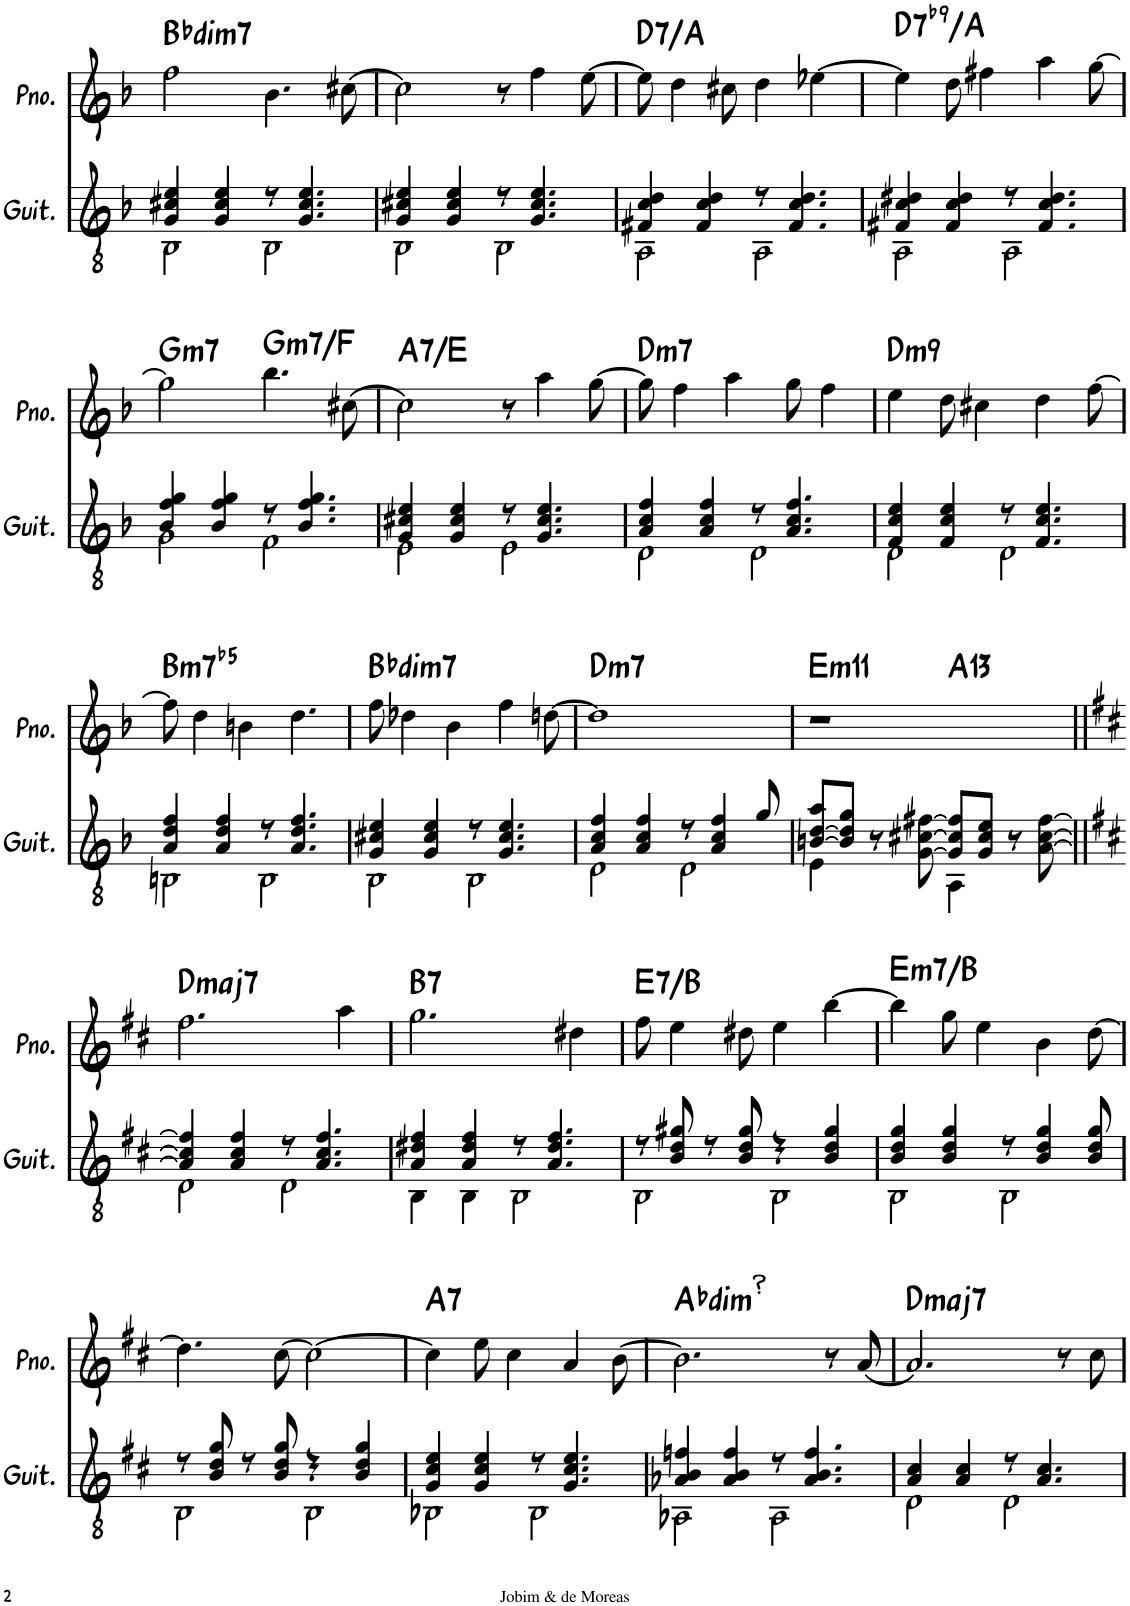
**kern	**kern	**harte
*part2	*part1	*part1
*staff2	*staff1	*
*I"Classical Guitar	*I"Piano	*
*I'Guit.	*I'Pno.	*
!!LO:PB:g=z
*clefGv2	*clefG2	*
*k[b-]	*k[b-]	*
*M4/4	*M4/4	*
=21	=21	=21
*^	*	*
!	!	!	!LO:H:kt=dim7
4G/ 4c#X/ 4e/	2BB-\	2ff\	Bb:dim7
4G/ 4c#/ 4e/	.	.	.
8r	2BB-\	4.b-\	.
4.G/ 4.c#/ 4.e/	.	.	.
.	.	[8cc#X\	.
=22	=22	=22	=22
4G/ 4c#X/ 4e/	2BB-\	2cc#\]	.
4G/ 4c#/ 4e/	.	.	.
8r	2BB-\	8r	.
4.G/ 4.c#/ 4.e/	.	4ff\	.
.	.	[8ee\	.
=23	=23	=23	=23
!	!	!	!LO:H:kt=7
4F#X/ 4c/ 4d/	2AA\	8ee\]	D:7/5
.	.	4dd\	.
4F#/ 4c/ 4d/	.	.	.
.	.	8cc#X\	.
8r	2AA\	4dd\	.
4.F#/ 4.c/ 4.d/	.	.	.
.	.	[4ee-X\	.
=24	=24	=24	=24
!	!	!	!LO:H:kt=7
4F#X/ 4c/ 4d#X/	2AA\	4ee-\]	D:7(b9)/5
4F#/ 4c/ 4d#/	.	8dd\	.
.	.	4ff#X\	.
8r	2AA\	.	.
4.F#/ 4.c/ 4.d#/	.	4aa\	.
.	.	[8gg\	.
!!LO:LB:g=z
=25	=25	=25	=25
!	!	!	!LO:H:kt=m7
4B-/ 4f/ 4g/	2G\	2gg\]	G:min7
4B-/ 4f/ 4g/	.	.	.
!	!	!	!LO:H:kt=m7
8r	2F\	4.bb-\	G:min7/b7
4.B-/ 4.f/ 4.g/	.	.	.
.	.	[8cc#X\	.
=26	=26	=26	=26
!	!	!	!LO:H:kt=7
4G/ 4c#X/ 4e/	2E\	2cc#\]	A:7/5
4G/ 4c#/ 4e/	.	.	.
8r	2E\	8r	.
4.G/ 4.c#/ 4.e/	.	4aa\	.
.	.	[8gg\	.
=27	=27	=27	=27
!	!	!	!LO:H:kt=m7
4A/ 4c/ 4f/	2D\	8gg\]	D:min7
.	.	4ff\	.
4A/ 4c/ 4f/	.	.	.
.	.	4aa\	.
8r	2D\	.	.
4.A/ 4.c/ 4.f/	.	8gg\	.
.	.	4ff\	.
=28	=28	=28	=28
!	!	!	!LO:H:kt=m9
4F/ 4c/ 4e/	2D\	4ee\	D:min9
4F/ 4c/ 4e/	.	8dd\	.
.	.	4cc#X\	.
8r	2D\	.	.
4.F/ 4.c/ 4.e/	.	4dd\	.
.	.	[8ff\	.
!!LO:LB:g=z
=29	=29	=29	=29
!	!	!	!LO:H:kt=m7b5
4A/ 4d/ 4f/	2BBn\	8ff\]	B:hdim7
.	.	4dd\	.
4A/ 4d/ 4f/	.	.	.
.	.	4bn\	.
8r	2BB\	.	.
4.A/ 4.d/ 4.f/	.	4.dd\	.
=30	=30	=30	=30
!	!	!	!LO:H:kt=dim7
4G/ 4c#X/ 4e/	2BB-\	8ff\	Bb:dim7
.	.	4dd-X\	.
4G/ 4c#/ 4e/	.	.	.
.	.	4b-\	.
8r	2BB-\	.	.
4.G/ 4.c#/ 4.e/	.	4ff\	.
.	.	[8ddn\	.
=31	=31	=31	=31
!	!	!	!LO:H:kt=m7
4A/ 4c/ 4f/	2D\	1dd]	D:min7
4A/ 4c/ 4f/	.	.	.
8r	2D\	.	.
4A/ 4c/ 4f/	.	.	.
8g/	.	.	.
=32	=32	=32	=32
!	!	!	!LO:H:kt=m11
*	*	*^	*
[8Bn/ [8d/ 8a/L	4E\	1r	2ryy	E:min9(11)
8B/] 8d/] 8g/J	.	.	.	.
8r	4ryy	.	.	.
[8G\ [8c#X\ [8f#X\	.	.	.	.
!	!	!	!	!LO:H:kt=13
8G/] 8c#/] 8f#/]L	4AA\	.	2ryy	A:9(11,13)
8G/ 8c#/ 8e/J	.	.	.	.
8r	4ryy	.	.	.
[8A\ [8c#\ [8f#\	.	.	.	.
*	*	*v	*v	*
!!LO:LB:g=z
=33||	=33||	=33||	=33||
*k[f#c#]	*	*k[f#c#]	*
*	*	*^	*
!	!	!	!	!LO:H:kt=maj7
*	*	*v	*v	*
4A/] 4c#/] 4f#/]	2D\	2.ff#\	D:maj7
4A/ 4c#/ 4f#/	.	.	.
8r	2D\	.	.
4.A/ 4.c#/ 4.f#/	.	.	.
.	.	4aa\	.
=34	=34	=34	=34
!	!	!	!LO:H:kt=7
4A/ 4d#X/ 4f#/	4BB\	2.gg\	B:7
4A/ 4d#/ 4f#/	4BB\	.	.
8r	2BB\	.	.
4.A/ 4.d#/ 4.f#/	.	.	.
.	.	4dd#X\	.
=35	=35	=35	=35
!	!	!	!LO:H:kt=7
8r	2BB\	8ff#\	E:7/5
8B/ 8d/ 8g#X/	.	4ee\	.
8r	.	.	.
8B/ 8d/ 8g#/	.	8dd#X\	.
4r	2BB\	4ee\	.
4B/ 4d/ 4g#/	.	[4bb\	.
=36	=36	=36	=36
!	!	!	!LO:H:kt=m7
4B/ 4d/ 4g/	2BB\	4bb\]	E:min7/5
4B/ 4d/ 4g/	.	8gg\	.
.	.	4ee\	.
8r	2BB\	.	.
4B/ 4d/ 4g/	.	4b\	.
8B/ 8d/ 8g/	.	[8dd\	.
!!LO:LB:g=z
=37	=37	=37	=37
8r	2BB\	4.dd\]	.
8B/ 8d/ 8g/	.	.	.
8r	.	.	.
8B/ 8d/ 8g/	.	[8cc#\	.
4r	2BB\	2cc#\_	.
4B/ 4d/ 4g/	.	.	.
=38	=38	=38	=38
!	!	!	!LO:H:kt=7
4G/ 4c#/ 4e/	2BB-X\	4cc#\]	A:7
4G/ 4c#/ 4e/	.	8ee\	.
.	.	4cc#\	.
8r	2BB-\	.	.
4.G/ 4.c#/ 4.e/	.	4a/	.
.	.	[8b\	.
=39	=39	=39	=39
!	!	!	!LO:H:kt=dim
4A-X/ 4B/ 4fn/	2AA-X\	2.b\]	Ab:dim
4A-/ 4B/ 4f/	.	.	.
8r	2AA-\	.	.
4.A-/ 4.B/ 4.f/	.	.	.
.	.	8r	.
.	.	[8a/	.
=40	=40	=40	=40
!	!	!	!LO:H:kt=maj7
4A/ 4c#/	2D\	2.a/]	D:maj7
4A/ 4c#/	.	.	.
8r	2D\	.	.
4.A/ 4.c#/	.	.	.
.	.	8r	.
.	.	8cc#\	.
*v	*v	*	*
=	=	=
*-	*-	*-
